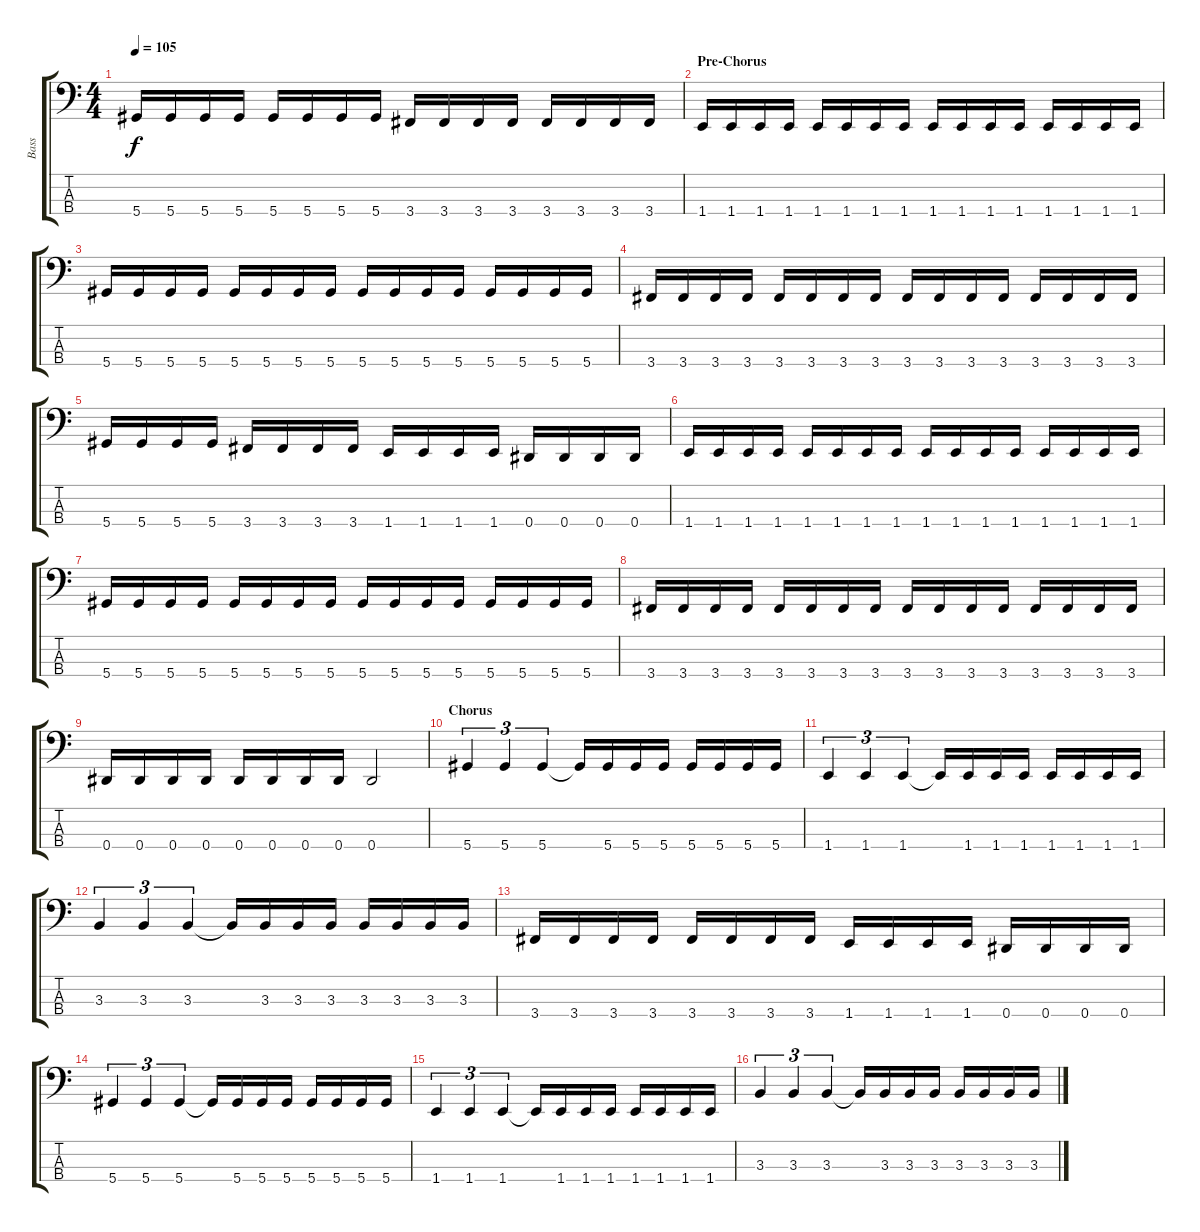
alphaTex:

\track ("Bass" "Bass") {instrument electricbassfinger}
\staff {score tabs}
\tuning (Gb2 Db2 Ab1 Eb1) {hide}
\ts (4 4)
\tempo 105
\clef f4
\ks c
5.4.16{dy f} 5.4.16 5.4.16 5.4.16 5.4.16 5.4.16 5.4.16 5.4.16 3.4.16 3.4.16 3.4.16 3.4.16 3.4.16 3.4.16 3.4.16 3.4.16 |
\section ("" "Pre-Chorus")
1.4.16 1.4.16 1.4.16 1.4.16 1.4.16 1.4.16 1.4.16 1.4.16 1.4.16 1.4.16 1.4.16 1.4.16 1.4.16 1.4.16 1.4.16 1.4.16 |
5.4.16 5.4.16 5.4.16 5.4.16 5.4.16 5.4.16 5.4.16 5.4.16 5.4.16 5.4.16 5.4.16 5.4.16 5.4.16 5.4.16 5.4.16 5.4.16 |
3.4.16 3.4.16 3.4.16 3.4.16 3.4.16 3.4.16 3.4.16 3.4.16 3.4.16 3.4.16 3.4.16 3.4.16 3.4.16 3.4.16 3.4.16 3.4.16 |
5.4.16 5.4.16 5.4.16 5.4.16 3.4.16 3.4.16 3.4.16 3.4.16 1.4.16 1.4.16 1.4.16 1.4.16 0.4.16 0.4.16 0.4.16 0.4.16 |
1.4.16 1.4.16 1.4.16 1.4.16 1.4.16 1.4.16 1.4.16 1.4.16 1.4.16 1.4.16 1.4.16 1.4.16 1.4.16 1.4.16 1.4.16 1.4.16 |
5.4.16 5.4.16 5.4.16 5.4.16 5.4.16 5.4.16 5.4.16 5.4.16 5.4.16 5.4.16 5.4.16 5.4.16 5.4.16 5.4.16 5.4.16 5.4.16 |
3.4.16 3.4.16 3.4.16 3.4.16 3.4.16 3.4.16 3.4.16 3.4.16 3.4.16 3.4.16 3.4.16 3.4.16 3.4.16 3.4.16 3.4.16 3.4.16 |
0.4.16 0.4.16 0.4.16 0.4.16 0.4.16 0.4.16 0.4.16 0.4.16 0.4.2 |
\section ("" "Chorus")
5.4.4{tu (3 2)} 5.4.4{tu (3 2)} 5.4.4{tu (3 2)} 5.4{t}.16 5.4.16 5.4.16 5.4.16 5.4.16 5.4.16 5.4.16 5.4.16 |
1.4.4{tu (3 2)} 1.4.4{tu (3 2)} 1.4.4{tu (3 2)} 1.4{t}.16 1.4.16 1.4.16 1.4.16 1.4.16 1.4.16 1.4.16 1.4.16 |
3.3.4{tu (3 2)} 3.3.4{tu (3 2)} 3.3.4{tu (3 2)} 3.3{t}.16 3.3.16 3.3.16 3.3.16 3.3.16 3.3.16 3.3.16 3.3.16 |
3.4.16 3.4.16 3.4.16 3.4.16 3.4.16 3.4.16 3.4.16 3.4.16 1.4.16 1.4.16 1.4.16 1.4.16 0.4.16 0.4.16 0.4.16 0.4.16 |
5.4.4{tu (3 2)} 5.4.4{tu (3 2)} 5.4.4{tu (3 2)} 5.4{t}.16 5.4.16 5.4.16 5.4.16 5.4.16 5.4.16 5.4.16 5.4.16 |
1.4.4{tu (3 2)} 1.4.4{tu (3 2)} 1.4.4{tu (3 2)} 1.4{t}.16 1.4.16 1.4.16 1.4.16 1.4.16 1.4.16 1.4.16 1.4.16 |
3.3.4{tu (3 2)} 3.3.4{tu (3 2)} 3.3.4{tu (3 2)} 3.3{t}.16 3.3.16 3.3.16 3.3.16 3.3.16 3.3.16 3.3.16 3.3.16
